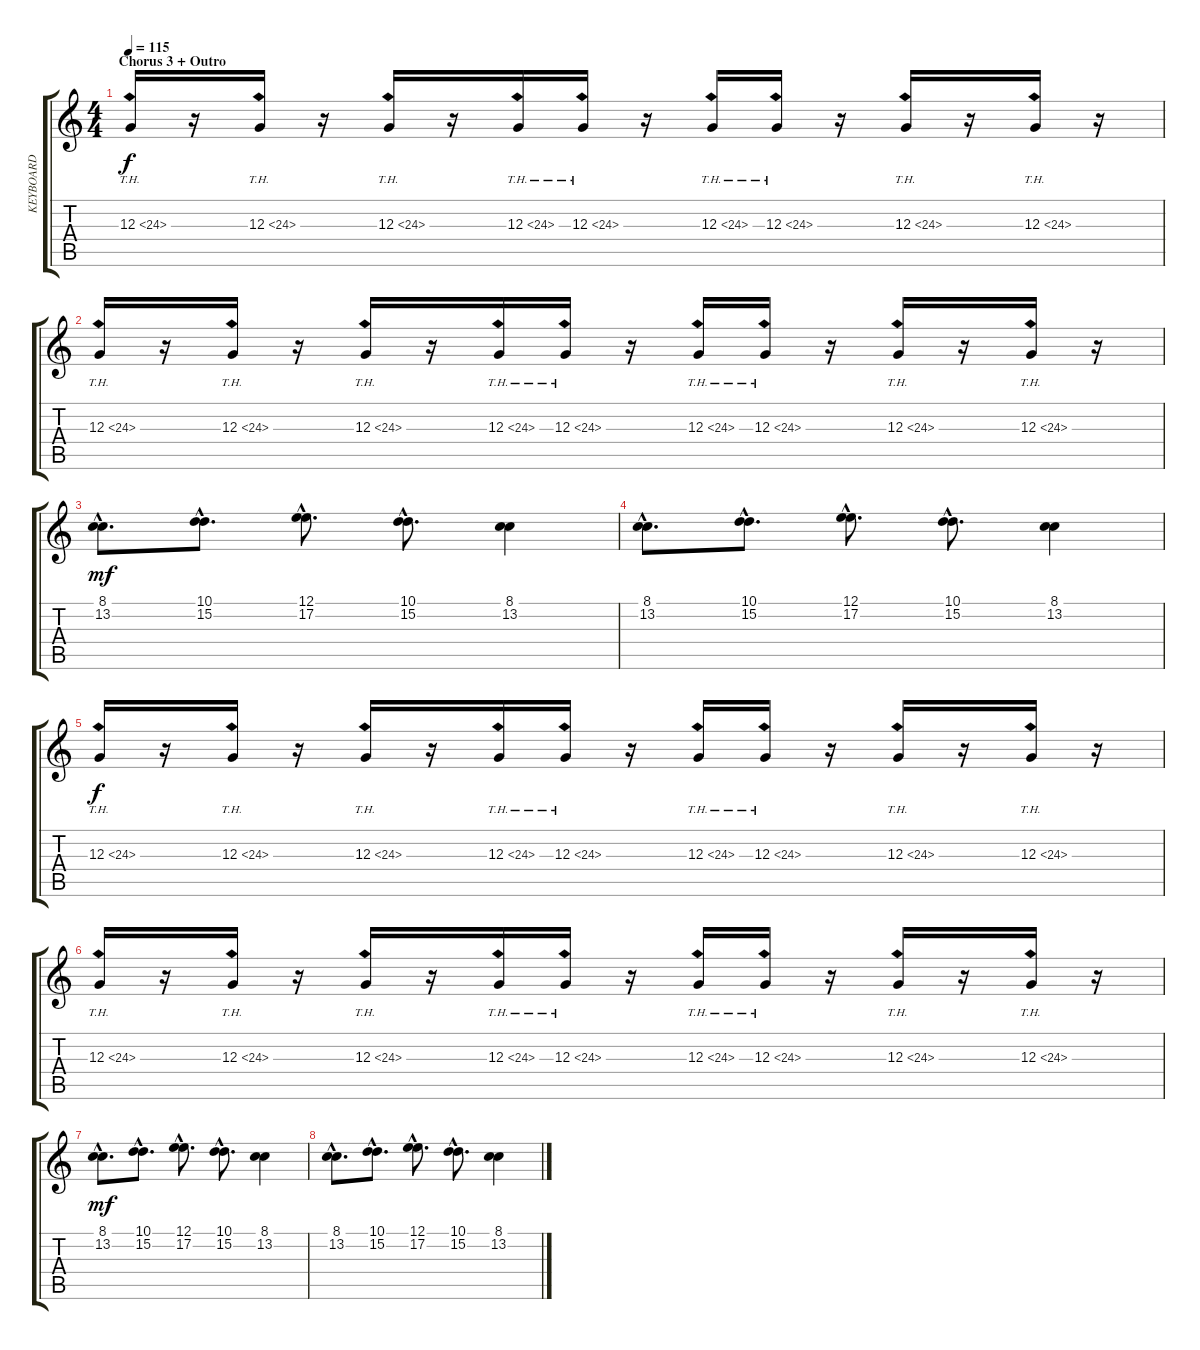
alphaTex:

\track ("KEYBOARD" "KEYBOARD") {instrument ocarina}
\staff {score tabs}
\tuning (E4 B3 G3 D3 A2 E2) {hide}
\ts (4 4)
\section ("" "Chorus 3 + Outro")
\tempo 115
\clef g2
\ks c
12.3{th 12}.16{dy f} r.16 12.3{th 12}.16 r.16 12.3{th 12}.16 r.16 12.3{th 12}.16 12.3{th 12}.16 r.16 12.3{th 12}.16 12.3{th 12}.16 r.16 12.3{th 12}.16 r.16 12.3{th 12}.16 r.16 |
12.3{th 12}.16 r.16 12.3{th 12}.16 r.16 12.3{th 12}.16 r.16 12.3{th 12}.16 12.3{th 12}.16 r.16 12.3{th 12}.16 12.3{th 12}.16 r.16 12.3{th 12}.16 r.16 12.3{th 12}.16 r.16 |
(8.1{hac} 13.2{hac}).8{d dy mf} (10.1{hac} 15.2{hac}).8{d} (12.1{hac} 17.2{hac}).8{d} (10.1{hac} 15.2{hac}).8{d} (8.1 13.2).4 |
(8.1{hac} 13.2{hac}).8{d} (10.1{hac} 15.2{hac}).8{d} (12.1{hac} 17.2{hac}).8{d} (10.1{hac} 15.2{hac}).8{d} (8.1 13.2).4 |
12.3{th 12}.16{dy f} r.16 12.3{th 12}.16 r.16 12.3{th 12}.16 r.16 12.3{th 12}.16 12.3{th 12}.16 r.16 12.3{th 12}.16 12.3{th 12}.16 r.16 12.3{th 12}.16 r.16 12.3{th 12}.16 r.16 |
12.3{th 12}.16 r.16 12.3{th 12}.16 r.16 12.3{th 12}.16 r.16 12.3{th 12}.16 12.3{th 12}.16 r.16 12.3{th 12}.16 12.3{th 12}.16 r.16 12.3{th 12}.16 r.16 12.3{th 12}.16 r.16 |
(8.1{hac} 13.2{hac}).8{d dy mf} (10.1{hac} 15.2{hac}).8{d} (12.1{hac} 17.2{hac}).8{d} (10.1{hac} 15.2{hac}).8{d} (8.1 13.2).4 |
(8.1{hac} 13.2{hac}).8{d} (10.1{hac} 15.2{hac}).8{d} (12.1{hac} 17.2{hac}).8{d} (10.1{hac} 15.2{hac}).8{d} (8.1 13.2).4
